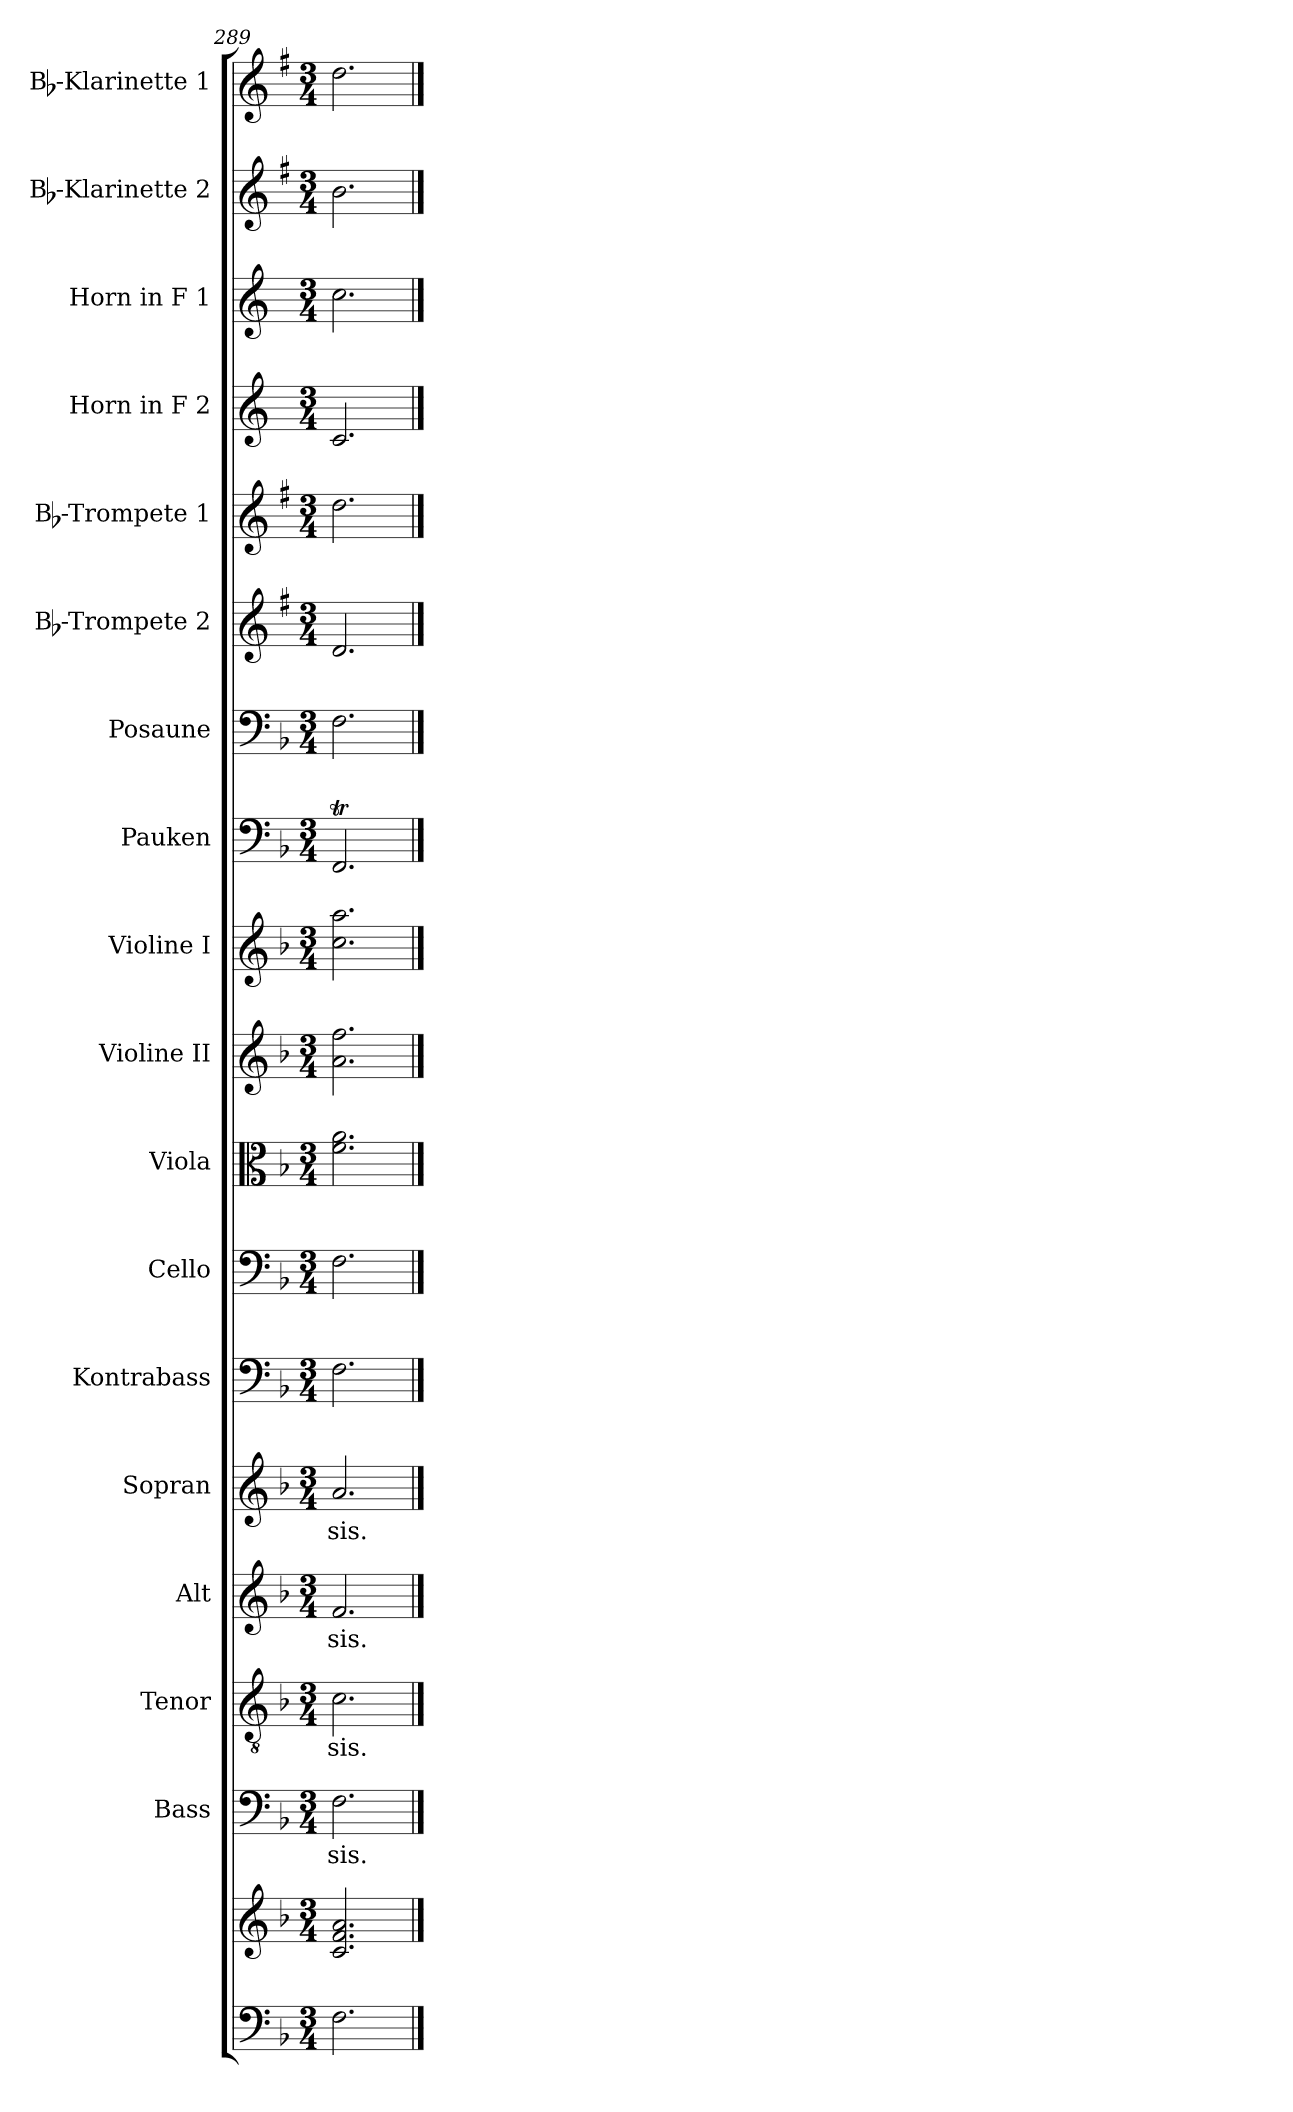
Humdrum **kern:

**kern	**kern	**kern	**text	**kern	**text	**kern	**text	**kern	**text	**kern	**kern	**kern	**kern	**kern	**kern	**kern	**kern	**kern	**kern	**kern	**kern	**kern
*part18	*part18	*part17	*part17	*part16	*part16	*part15	*part15	*part14	*part14	*part13	*part12	*part11	*part10	*part9	*part8	*part7	*part6	*part5	*part4	*part3	*part2	*part1
*staff19	*staff18	*staff17	*staff17	*staff16	*staff16	*staff15	*staff15	*staff14	*staff14	*staff13	*staff12	*staff11	*staff10	*staff9	*staff8	*staff7	*staff6	*staff5	*staff4	*staff3	*staff2	*staff1
*	*	*I"Bass	*	*I"Tenor	*	*I"Alt	*	*I"Sopran	*	*I"Kontrabass	*I"Cello	*I"Viola	*I"Violine II	*I"Violine I	*I"Pauken	*I"Posaune	*I"Bb-Trompete 2	*I"Bb-Trompete 1	*I"Horn in F 2	*I"Horn in F 1	*I"Bb-Klarinette 2	*I"Bb-Klarinette 1
*	*	*I'B.	*	*I'T.	*	*I'A.	*	*I'S.	*	*I'Kb.	*	*I'Vla.	*I'Vl. II	*I'Vl. I	*I'Pk.	*I'Pos.	*I'Bb Trp. 2	*I'Bb Trp. 1	*	*	*I'Bb Kl. 2	*I'Bb Kl. 1
*clefF4	*clefG2	*clefF4	*	*clefGv2	*	*clefG2	*	*clefG2	*	*clefF4	*clefF4	*clefC3	*clefG2	*clefG2	*clefF4	*clefF4	*clefG2	*clefG2	*clefG2	*clefG2	*clefG2	*clefG2
*	*	*	*	*	*	*	*	*	*	*ITrd7c12	*	*	*	*	*	*	*ITrd1c2	*ITrd1c2	*ITrd4c7	*ITrd4c7	*ITrd1c2	*ITrd1c2
*k[b-]	*k[b-]	*k[b-]	*	*k[b-]	*	*k[b-]	*	*k[b-]	*	*k[b-]	*k[b-]	*k[b-]	*k[b-]	*k[b-]	*k[b-]	*k[b-]	*k[b-]	*k[b-]	*k[b-]	*k[b-]	*k[b-]	*k[b-]
*F:	*F:	*F:	*	*F:	*	*F:	*	*F:	*	*F:	*F:	*F:	*F:	*F:	*F:	*F:	*F:	*F:	*F:	*F:	*F:	*F:
*M3/4	*M3/4	*M3/4	*	*M3/4	*	*M3/4	*	*M3/4	*	*M3/4	*M3/4	*M3/4	*M3/4	*M3/4	*M3/4	*M3/4	*M3/4	*M3/4	*M3/4	*M3/4	*M3/4	*M3/4
=289	=289	=289	=289	=289	=289	=289	=289	=289	=289	=289	=289	=289	=289	=289	=289	=289	=289	=289	=289	=289	=289	=289
!	!	!	!LO:LY:b	!	!LO:LY:b	!	!LO:LY:b	!	!LO:LY:b	!	!	!	!	!	!	!	!	!	!	!	!	!
2.F\	2.c/ 2.f/ 2.a/	2.F\	-sis.	2.c\	-sis.	2.f/	-sis.	2.a/	-sis.	2.FF\	2.F\	2.f\ 2.a\	2.a\ 2.ff\	2.cc\ 2.aa\	2.FFT/	2.F\	2.c/	2.cc\	2.F/	2.f\	2.a\	2.cc\
==	==	==	==	==	==	==	==	==	==	==	==	==	==	==	==	==	==	==	==	==	==	==
*-	*-	*-	*-	*-	*-	*-	*-	*-	*-	*-	*-	*-	*-	*-	*-	*-	*-	*-	*-	*-	*-	*-
